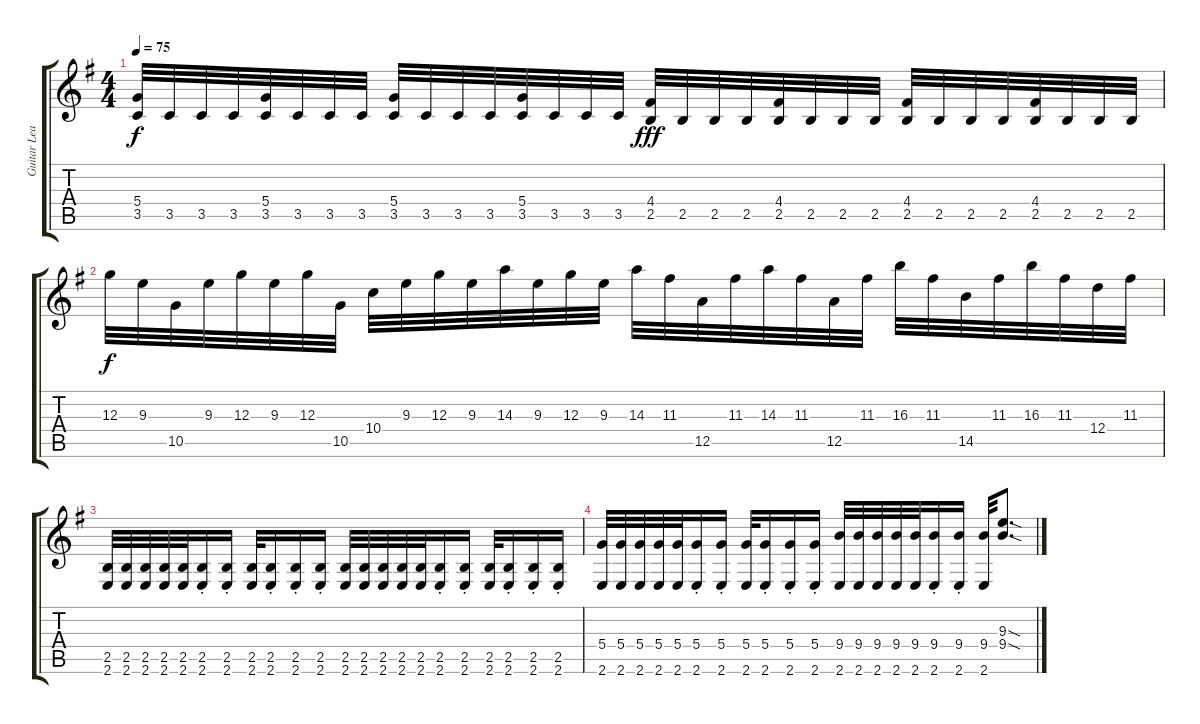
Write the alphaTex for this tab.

\track ("Guitar Lead" "Guitar Lea") {instrument distortionguitar}
\staff {score tabs}
\tuning (E4 B3 G3 D3 A2 D2) {hide}
\ts (4 4)
\tempo 75
\clef g2
\ks g
(5.4 3.5).32{dy f} 3.5.32 3.5.32 3.5.32 (5.4 3.5).32 3.5.32 3.5.32 3.5.32 (5.4 3.5).32 3.5.32 3.5.32 3.5.32 (5.4 3.5).32 3.5.32 3.5.32 3.5.32 (4.4 2.5).32{dy fff} 2.5.32 2.5.32 2.5.32 (4.4 2.5).32 2.5.32 2.5.32 2.5.32 (4.4 2.5).32 2.5.32 2.5.32 2.5.32 (4.4 2.5).32 2.5.32 2.5.32 2.5.32 |
12.3.32{dy f balance 8 instrument distortionguitar} 9.3.32 10.5.32 9.3.32 12.3.32 9.3.32 12.3.32 10.5.32 10.4.32 9.3.32 12.3.32 9.3.32 14.3.32 9.3.32 12.3.32 9.3.32 14.3.32 11.3.32 12.5.32 11.3.32 14.3.32 11.3.32 12.5.32 11.3.32 16.3.32 11.3.32 14.5.32 11.3.32 16.3.32 11.3.32 12.4.32 11.3.32 |
(2.5 2.6).32{balance 0} (2.5 2.6).32 (2.5 2.6).32 (2.5 2.6).32 (2.5 2.6).32 (2.5{st} 2.6{st}).16 (2.5{st} 2.6{st}).16 (2.5 2.6).32 (2.5{st} 2.6{st}).16 (2.5{st} 2.6{st}).16 (2.5{st} 2.6{st}).16 (2.5 2.6).32 (2.5 2.6).32 (2.5 2.6).32 (2.5 2.6).32 (2.5 2.6).32 (2.5{st} 2.6{st}).16 (2.5{st} 2.6{st}).16 (2.5 2.6).32 (2.5{st} 2.6{st}).16 (2.5{st} 2.6{st}).16 (2.5{st} 2.6{st}).16 |
(5.4 2.6).32{balance 0} (5.4 2.6).32 (5.4 2.6).32 (5.4 2.6).32 (5.4 2.6).32 (5.4{st} 2.6{st}).16 (5.4{st} 2.6{st}).16 (5.4 2.6).32 (5.4{st} 2.6{st}).16 (5.4{st} 2.6{st}).16 (5.4{st} 2.6{st}).16 (9.4 2.6).32 (9.4 2.6).32 (9.4 2.6).32 (9.4 2.6).32 (9.4 2.6).32 (9.4{st} 2.6{st}).16 (9.4{st} 2.6{st}).16 (9.4 2.6).32 (9.3{sod} 9.4{sod}).8{d}
